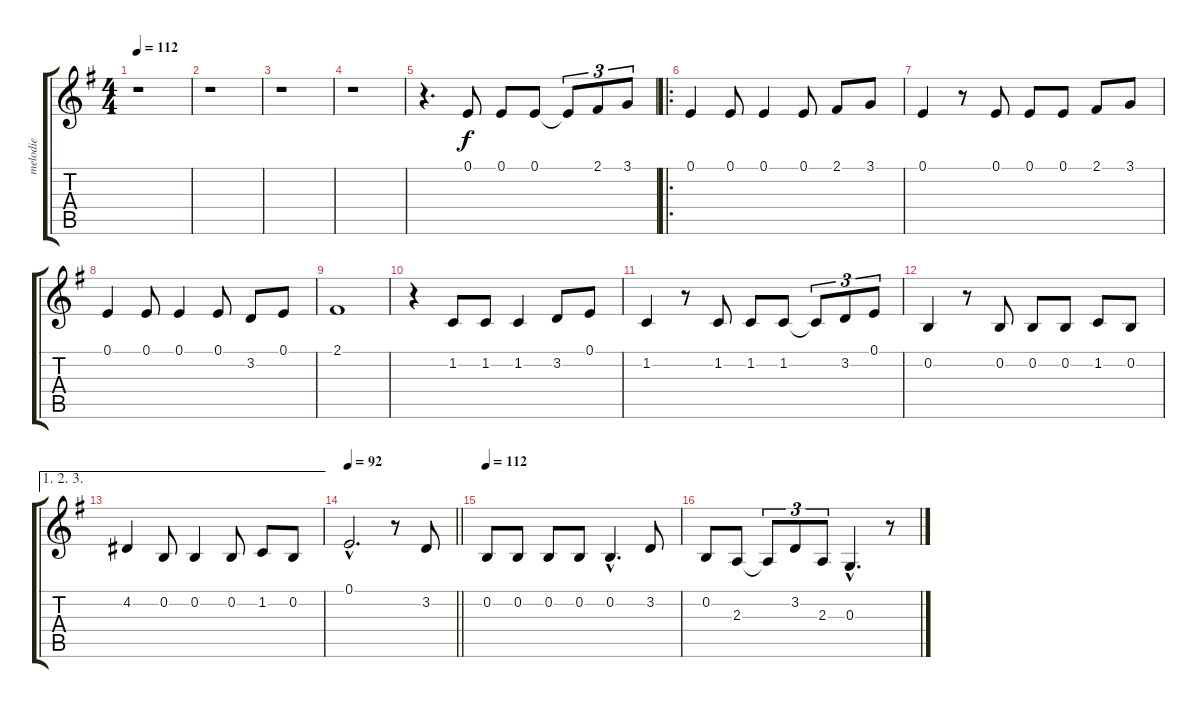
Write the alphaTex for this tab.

\track ("melodie" "melodie") {instrument clarinet}
\staff {score tabs}
\tuning (E4 B3 G3 D3 A2 E2) {hide}
\ts (4 4)
\tempo 112
\clef g2
\ks eminor
r.1{dy f instrument clarinet} |
r.1 |
r.1 |
r.1 |
r.4{d} 0.1.8 0.1.8 0.1.8 0.1{t}.8{tu (3 2)} 2.1.8{tu (3 2)} 3.1.8{tu (3 2)} |
\ro
0.1.4 0.1.8 0.1.4 0.1.8 2.1.8 3.1.8 |
0.1.4 r.8 0.1.8 0.1.8 0.1.8 2.1.8 3.1.8 |
0.1.4 0.1.8 0.1.4 0.1.8 3.2.8 0.1.8 |
2.1.1 |
r.4 1.2.8 1.2.8 1.2.4 3.2.8 0.1.8 |
1.2.4 r.8 1.2.8 1.2.8 1.2.8 1.2{t}.8{tu (3 2)} 3.2.8{tu (3 2)} 0.1.8{tu (3 2)} |
0.2.4 r.8 0.2.8 0.2.8 0.2.8 1.2.8 0.2.8 |
\ae (1 2 3)
4.2.4 0.2.8 0.2.4 0.2.8 1.2.8 0.2.8 |
\tempo 92
\barLineRight lightlight
0.1{hac}.2{d} r.8 3.2.8 |
\tempo 112
0.2.8 0.2.8 0.2.8 0.2.8 0.2{hac}.4{d} 3.2.8 |
0.2.8 2.3.8 2.3{t}.8{tu (3 2)} 3.2.8{tu (3 2)} 2.3.8{tu (3 2)} 0.3{hac}.4{d} r.8
